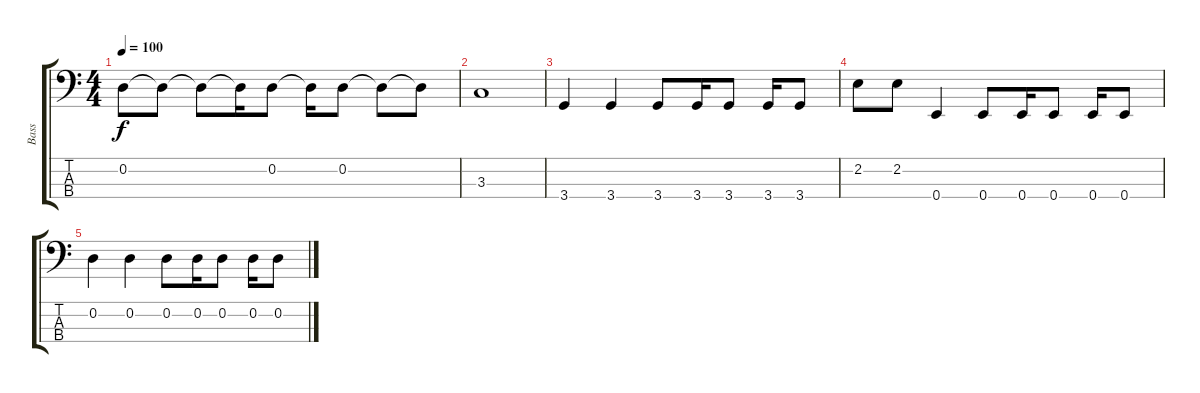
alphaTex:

\track ("Bass" "Bass") {instrument electricbassfinger}
\staff {score tabs}
\tuning (G2 D2 A1 E1) {hide}
\ts (4 4)
\tempo 100
\clef f4
\ks c
0.2.8{dy f} 0.2{t}.8 0.2{t}.8 0.2{t}.16 0.2.8 0.2{t}.16 0.2.8 0.2{t}.8 0.2{t}.8 |
3.3.1 |
3.4.4 3.4.4 3.4.8 3.4.16 3.4.8 3.4.16 3.4.8 |
2.2.8 2.2.8 0.4.4 0.4.8 0.4.16 0.4.8 0.4.16 0.4.8 |
0.2.4 0.2.4 0.2.8 0.2.16 0.2.8 0.2.16 0.2.8
